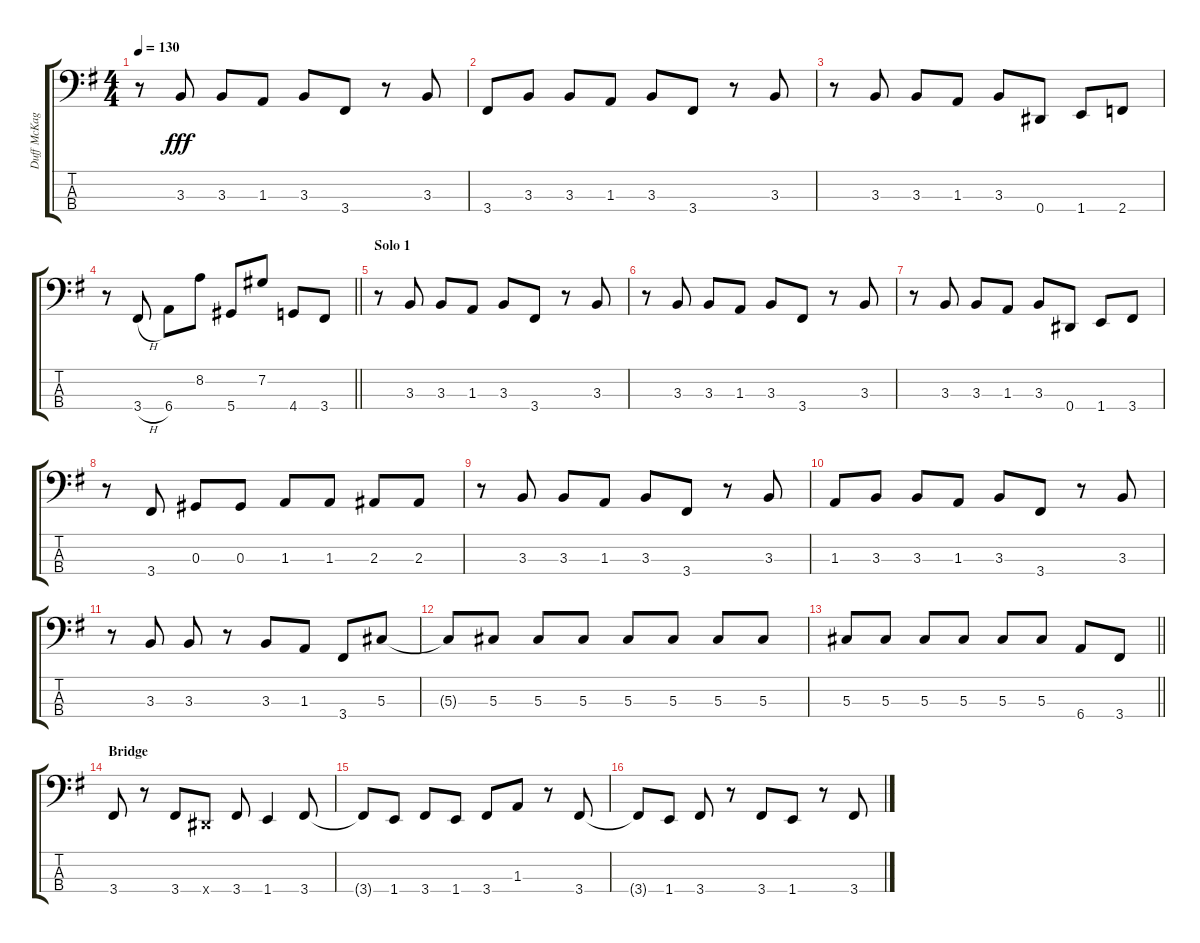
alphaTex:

\track ("Duff McKagan - Bass" "Duff McKag") {instrument electricbasspick}
\staff {score tabs}
\tuning (Gb2 Db2 Ab1 Eb1) {hide}
\ts (4 4)
\tempo 130
\clef f4
\ks g
r.8{dy fff} 3.3.8 3.3.8 1.3.8 3.3.8 3.4.8 r.8 3.3.8 |
3.4.8 3.3.8 3.3.8 1.3.8 3.3.8 3.4.8 r.8 3.3.8 |
r.8 3.3.8 3.3.8 1.3.8 3.3.8 0.4.8 1.4.8 2.4.8 |
\barLineRight lightlight
r.8 3.4{h}.8 6.4.8 8.2.8 5.4.8 7.2.8 4.4.8 3.4.8 |
\section ("" "Solo 1")
r.8 3.3.8 3.3.8 1.3.8 3.3.8 3.4.8 r.8 3.3.8 |
r.8 3.3.8 3.3.8 1.3.8 3.3.8 3.4.8 r.8 3.3.8 |
r.8 3.3.8 3.3.8 1.3.8 3.3.8 0.4.8 1.4.8 3.4.8 |
r.8 3.4.8 0.3.8 0.3.8 1.3.8 1.3.8 2.3.8 2.3.8 |
r.8 3.3.8 3.3.8 1.3.8 3.3.8 3.4.8 r.8 3.3.8 |
1.3.8 3.3.8 3.3.8 1.3.8 3.3.8 3.4.8 r.8 3.3.8 |
r.8 3.3.8 3.3.8 r.8 3.3.8 1.3.8 3.4.8 5.3.8 |
5.3{t}.8 5.3.8 5.3.8 5.3.8 5.3.8 5.3.8 5.3.8 5.3.8 |
\barLineRight lightlight
5.3.8 5.3.8 5.3.8 5.3.8 5.3.8 5.3.8 6.4.8 3.4.8 |
\section ("" "Bridge")
3.4.8 r.8 3.4.8 0.4{x}.8 3.4.8 1.4.4 3.4.8 |
3.4{t}.8 1.4.8 3.4.8 1.4.8 3.4.8 1.3.8 r.8 3.4.8 |
3.4{t}.8 1.4.8 3.4.8 r.8 3.4.8 1.4.8 r.8 3.4.8
